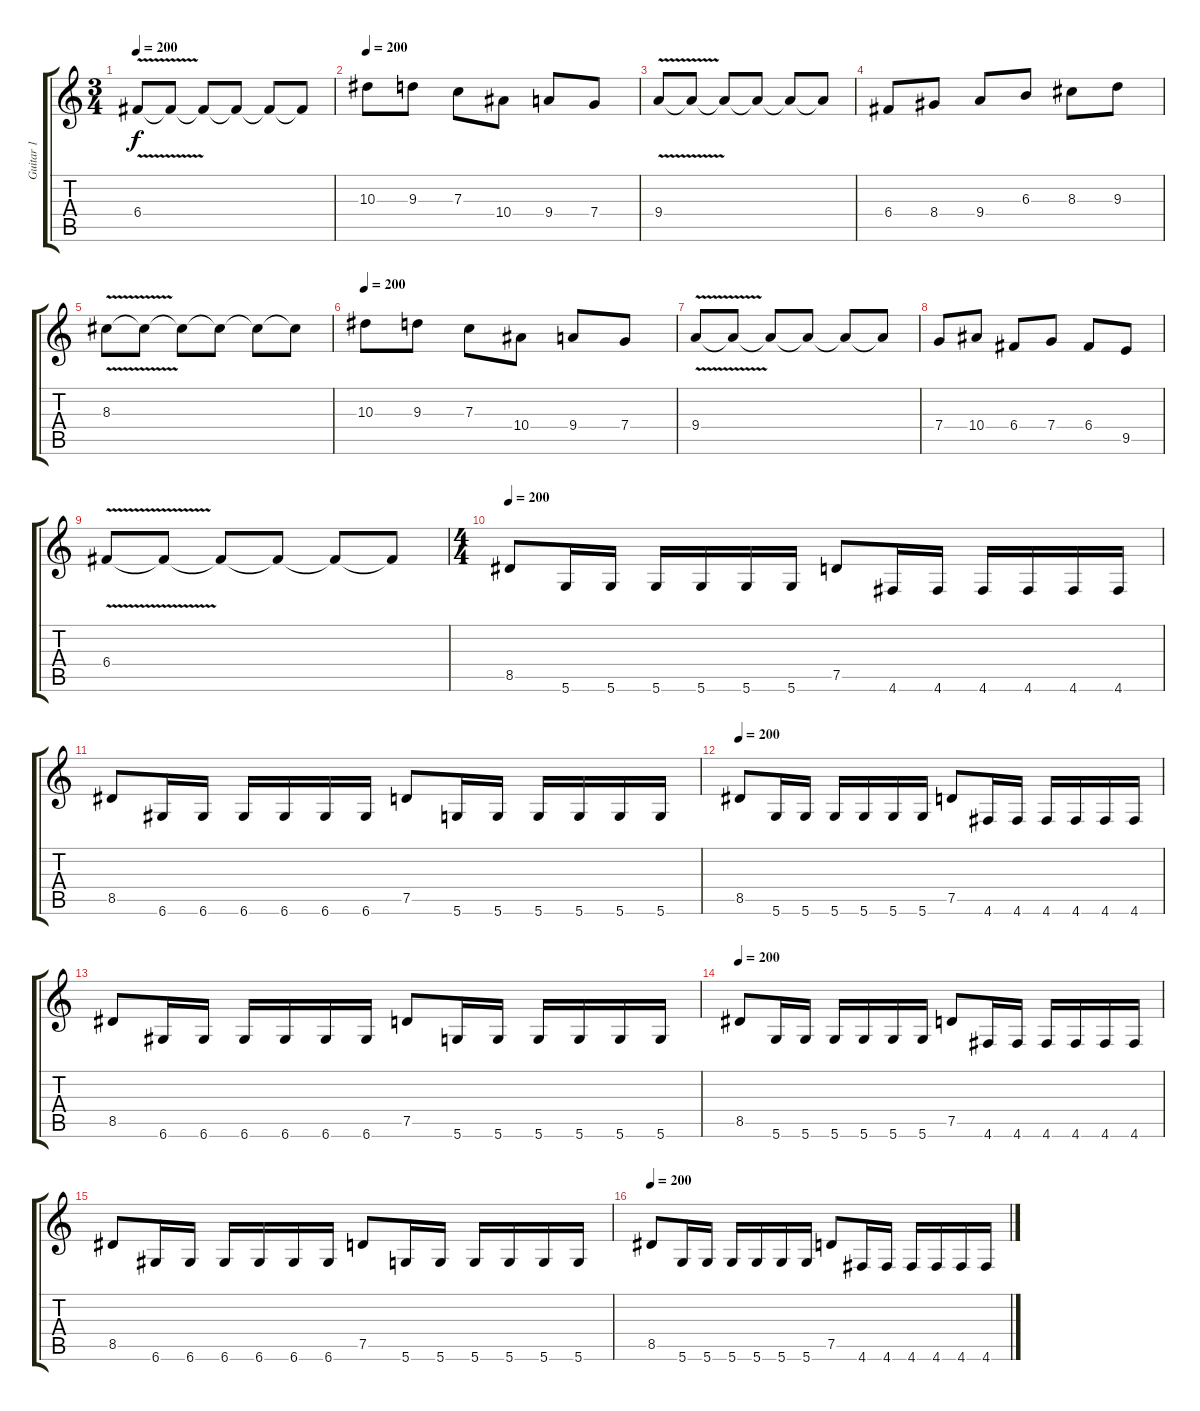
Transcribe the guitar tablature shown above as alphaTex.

\track ("Guitar 1" "Guitar 1") {instrument distortionguitar}
\staff {score tabs}
\tuning (D4 A3 F3 C3 G2 D2) {hide}
\ts (3 4)
\tempo 200
\clef g2
\ks c
6.4{v}.8{dy f} 6.4{t}.8 6.4{t}.8 6.4{t}.8 6.4{t}.8 6.4{t}.8 |
\tempo 200
10.3.8 9.3.8 7.3.8 10.4.8 9.4.8 7.4.8 |
9.4{v}.8 9.4{t}.8 9.4{t}.8 9.4{t}.8 9.4{t}.8 9.4{t}.8 |
6.4.8 8.4.8 9.4.8 6.3.8 8.3.8 9.3.8 |
8.3{v}.8 8.3{t}.8 8.3{t}.8 8.3{t}.8 8.3{t}.8 8.3{t}.8 |
\tempo 200
10.3.8 9.3.8 7.3.8 10.4.8 9.4.8 7.4.8 |
9.4{v}.8 9.4{t}.8 9.4{t}.8 9.4{t}.8 9.4{t}.8 9.4{t}.8 |
7.4.8 10.4.8 6.4.8 7.4.8 6.4.8 9.5.8 |
6.4{v}.8 6.4{t}.8 6.4{t}.8 6.4{t}.8 6.4{t}.8 6.4{t}.8 |
\ts (4 4)
\tempo 200
8.5.8 5.6.16 5.6.16 5.6.16 5.6.16 5.6.16 5.6.16 7.5.8 4.6.16 4.6.16 4.6.16 4.6.16 4.6.16 4.6.16 |
8.5.8 6.6.16 6.6.16 6.6.16 6.6.16 6.6.16 6.6.16 7.5.8 5.6.16 5.6.16 5.6.16 5.6.16 5.6.16 5.6.16 |
\tempo 200
8.5.8 5.6.16 5.6.16 5.6.16 5.6.16 5.6.16 5.6.16 7.5.8 4.6.16 4.6.16 4.6.16 4.6.16 4.6.16 4.6.16 |
8.5.8 6.6.16 6.6.16 6.6.16 6.6.16 6.6.16 6.6.16 7.5.8 5.6.16 5.6.16 5.6.16 5.6.16 5.6.16 5.6.16 |
\tempo 200
8.5.8 5.6.16 5.6.16 5.6.16 5.6.16 5.6.16 5.6.16 7.5.8 4.6.16 4.6.16 4.6.16 4.6.16 4.6.16 4.6.16 |
8.5.8 6.6.16 6.6.16 6.6.16 6.6.16 6.6.16 6.6.16 7.5.8 5.6.16 5.6.16 5.6.16 5.6.16 5.6.16 5.6.16 |
\tempo 200
8.5.8 5.6.16 5.6.16 5.6.16 5.6.16 5.6.16 5.6.16 7.5.8 4.6.16 4.6.16 4.6.16 4.6.16 4.6.16 4.6.16
